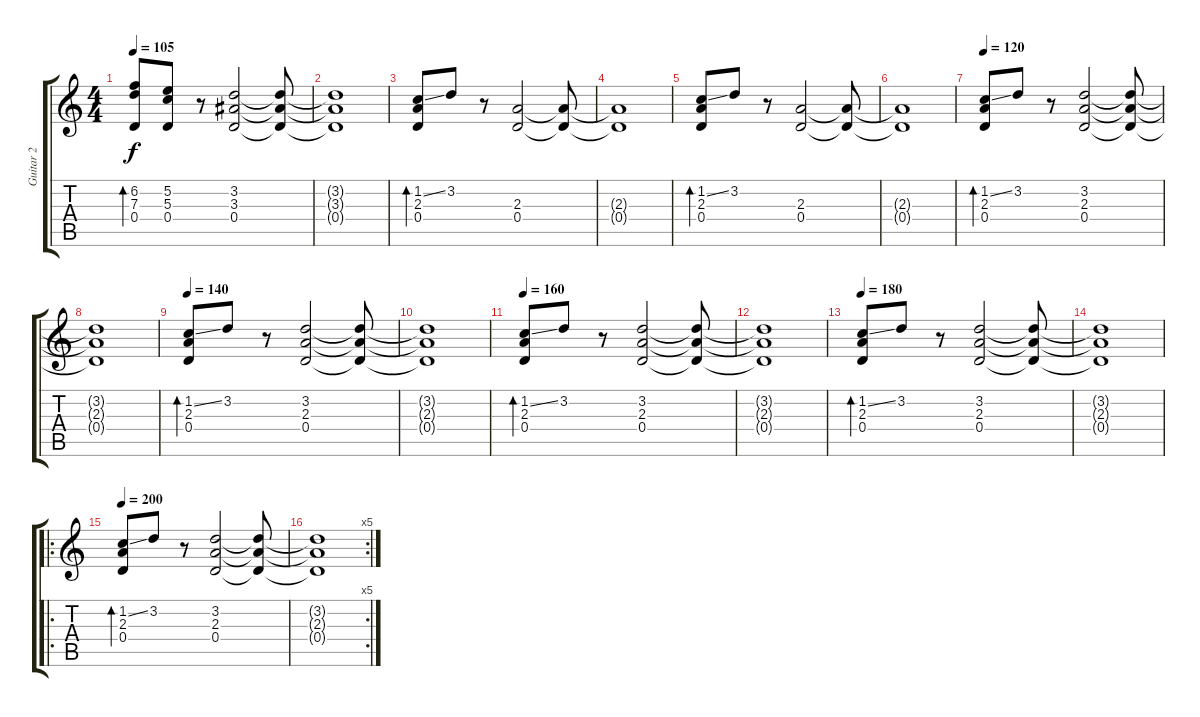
\track ("Guitar 2" "Guitar 2") {instrument acousticguitarsteel}
\staff {score tabs}
\tuning (E4 B3 G3 D3 A2 E2) {hide}
\ts (4 4)
\tempo 105
\clef g2
\ks c
(6.2 7.3 0.4).8{bd 480 dy f} (5.2 5.3 0.4).8 r.8 (3.2 3.3 0.4).2 (3.2{t} 3.3{t} 0.4{t}).8 |
(3.2{t} 3.3{t} 0.4{t}).1 |
(1.2{ss} 2.3 0.4).8{bd 480} 3.2.8 r.8 (2.3 0.4).2 (2.3{t} 0.4{t}).8 |
(2.3{t} 0.4{t}).1 |
(1.2{ss} 2.3 0.4).8{bd 480} 3.2.8 r.8 (2.3 0.4).2 (2.3{t} 0.4{t}).8 |
(2.3{t} 0.4{t}).1 |
\tempo 120
(1.2{ss} 2.3 0.4).8{bd 480} 3.2.8 r.8 (3.2 2.3 0.4).2 (3.2{t} 2.3{t} 0.4{t}).8 |
(3.2{t} 2.3{t} 0.4{t}).1 |
\tempo 140
(1.2{ss} 2.3 0.4).8{bd 480} 3.2.8 r.8 (3.2 2.3 0.4).2 (3.2{t} 2.3{t} 0.4{t}).8 |
(3.2{t} 2.3{t} 0.4{t}).1 |
\tempo 160
(1.2{ss} 2.3 0.4).8{bd 480} 3.2.8 r.8 (3.2 2.3 0.4).2 (3.2{t} 2.3{t} 0.4{t}).8 |
(3.2{t} 2.3{t} 0.4{t}).1 |
\tempo 180
(1.2{ss} 2.3 0.4).8{bd 480} 3.2.8 r.8 (3.2 2.3 0.4).2 (3.2{t} 2.3{t} 0.4{t}).8 |
(3.2{t} 2.3{t} 0.4{t}).1 |
\ro
\tempo 200
(1.2{ss} 2.3 0.4).8{bd 480} 3.2.8 r.8 (3.2 2.3 0.4).2 (3.2{t} 2.3{t} 0.4{t}).8 |
\rc 5
(3.2{t} 2.3{t} 0.4{t}).1
